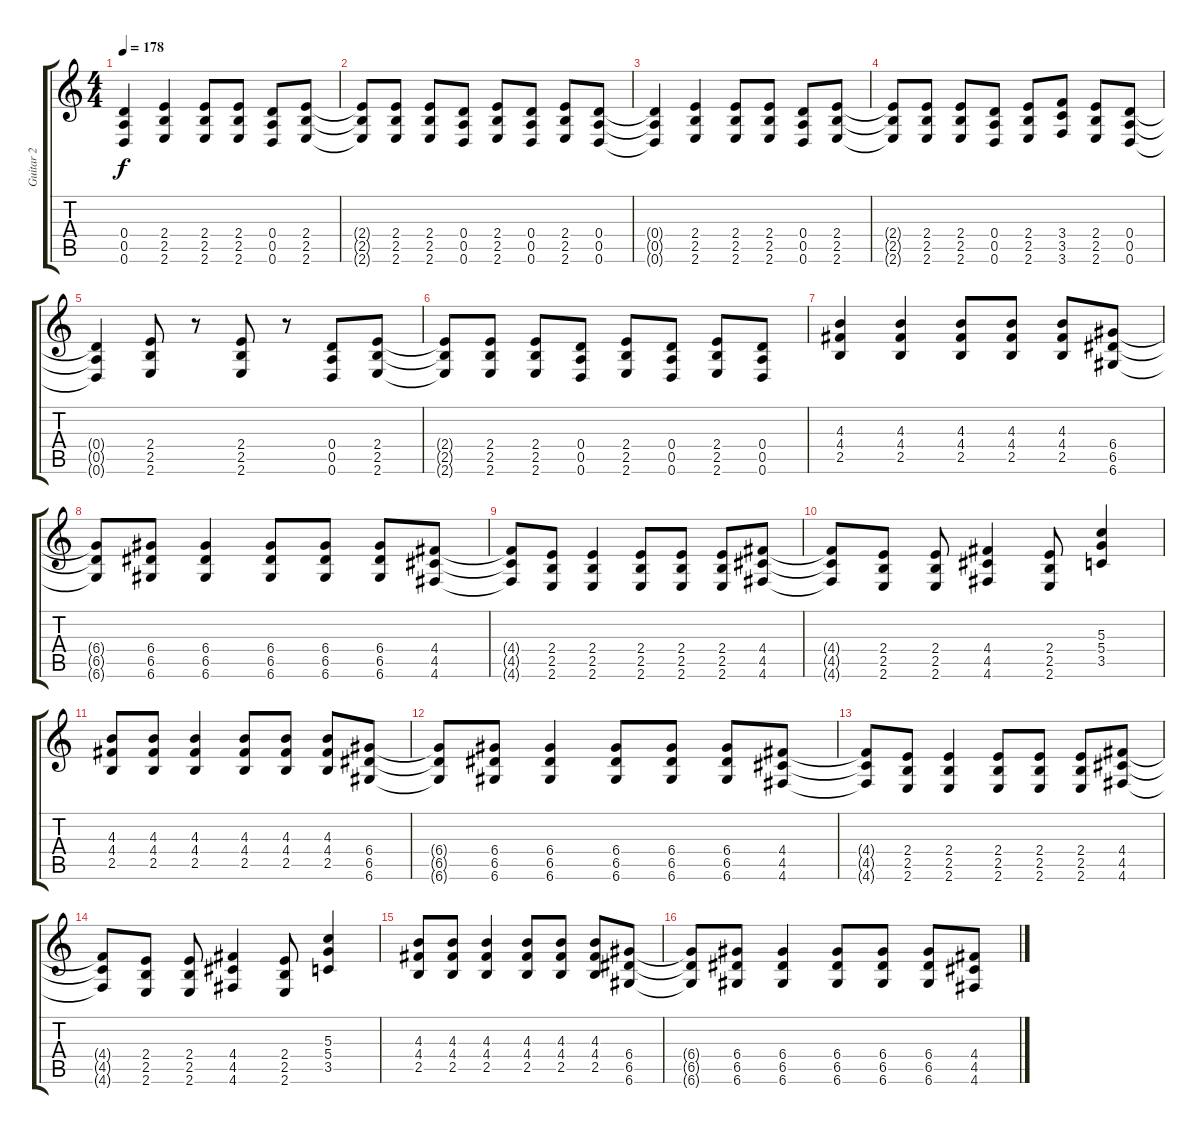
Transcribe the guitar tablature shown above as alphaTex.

\track ("Guitar 2" "Guitar 2") {instrument distortionguitar}
\staff {score tabs}
\tuning (E4 B3 G3 D3 A2 D2) {hide}
\ts (4 4)
\tempo 178
\clef g2
\ks c
(0.4{t} 0.5{t} 0.6{t}).4{dy f} (2.4 2.5 2.6).4 (2.4 2.5 2.6).8 (2.4 2.5 2.6).8 (0.4 0.5 0.6).8 (2.4 2.5 2.6).8 |
(2.4{t} 2.5{t} 2.6{t}).8 (2.4 2.5 2.6).8 (2.4 2.5 2.6).8 (0.4 0.5 0.6).8 (2.4 2.5 2.6).8 (0.4 0.5 0.6).8 (2.4 2.5 2.6).8 (0.4 0.5 0.6).8 |
(0.4{t} 0.5{t} 0.6{t}).4 (2.4 2.5 2.6).4 (2.4 2.5 2.6).8 (2.4 2.5 2.6).8 (0.4 0.5 0.6).8 (2.4 2.5 2.6).8 |
(2.4{t} 2.5{t} 2.6{t}).8 (2.4 2.5 2.6).8 (2.4 2.5 2.6).8 (0.4 0.5 0.6).8 (2.4 2.5 2.6).8 (3.4 3.5 3.6).8 (2.4 2.5 2.6).8 (0.4 0.5 0.6).8 |
(0.4{t} 0.5{t} 0.6{t}).4 (2.4 2.5 2.6).8 r.8 (2.4 2.5 2.6).8 r.8 (0.4 0.5 0.6).8 (2.4 2.5 2.6).8 |
(2.4{t} 2.5{t} 2.6{t}).8 (2.4 2.5 2.6).8 (2.4 2.5 2.6).8 (0.4 0.5 0.6).8 (2.4 2.5 2.6).8 (0.4 0.5 0.6).8 (2.4 2.5 2.6).8 (0.4 0.5 0.6).8 |
(4.3 4.4 2.5).4 (4.3 4.4 2.5).4 (4.3 4.4 2.5).8 (4.3 4.4 2.5).8 (4.3 4.4 2.5).8 (6.4 6.5 6.6).8 |
(6.4{t} 6.5{t} 6.6{t}).8 (6.4 6.5 6.6).8 (6.4 6.5 6.6).4 (6.4 6.5 6.6).8 (6.4 6.5 6.6).8 (6.4 6.5 6.6).8 (4.4 4.5 4.6).8 |
(4.4{t} 4.5{t} 4.6{t}).8 (2.4 2.5 2.6).8 (2.4 2.5 2.6).4 (2.4 2.5 2.6).8 (2.4 2.5 2.6).8 (2.4 2.5 2.6).8 (4.4 4.5 4.6).8 |
(4.4{t} 4.5{t} 4.6{t}).8 (2.4 2.5 2.6).8 (2.4 2.5 2.6).8 (4.4 4.5 4.6).4 (2.4 2.5 2.6).8 (5.3 5.4 3.5).4 |
(4.3 4.4 2.5).8 (4.3 4.4 2.5).8 (4.3 4.4 2.5).4 (4.3 4.4 2.5).8 (4.3 4.4 2.5).8 (4.3 4.4 2.5).8 (6.4 6.5 6.6).8 |
(6.4{t} 6.5{t} 6.6{t}).8 (6.4 6.5 6.6).8 (6.4 6.5 6.6).4 (6.4 6.5 6.6).8 (6.4 6.5 6.6).8 (6.4 6.5 6.6).8 (4.4 4.5 4.6).8 |
(4.4{t} 4.5{t} 4.6{t}).8 (2.4 2.5 2.6).8 (2.4 2.5 2.6).4 (2.4 2.5 2.6).8 (2.4 2.5 2.6).8 (2.4 2.5 2.6).8 (4.4 4.5 4.6).8 |
(4.4{t} 4.5{t} 4.6{t}).8 (2.4 2.5 2.6).8 (2.4 2.5 2.6).8 (4.4 4.5 4.6).4 (2.4 2.5 2.6).8 (5.3 5.4 3.5).4 |
(4.3 4.4 2.5).8 (4.3 4.4 2.5).8 (4.3 4.4 2.5).4 (4.3 4.4 2.5).8 (4.3 4.4 2.5).8 (4.3 4.4 2.5).8 (6.4 6.5 6.6).8 |
(6.4{t} 6.5{t} 6.6{t}).8 (6.4 6.5 6.6).8 (6.4 6.5 6.6).4 (6.4 6.5 6.6).8 (6.4 6.5 6.6).8 (6.4 6.5 6.6).8 (4.4 4.5 4.6).8
